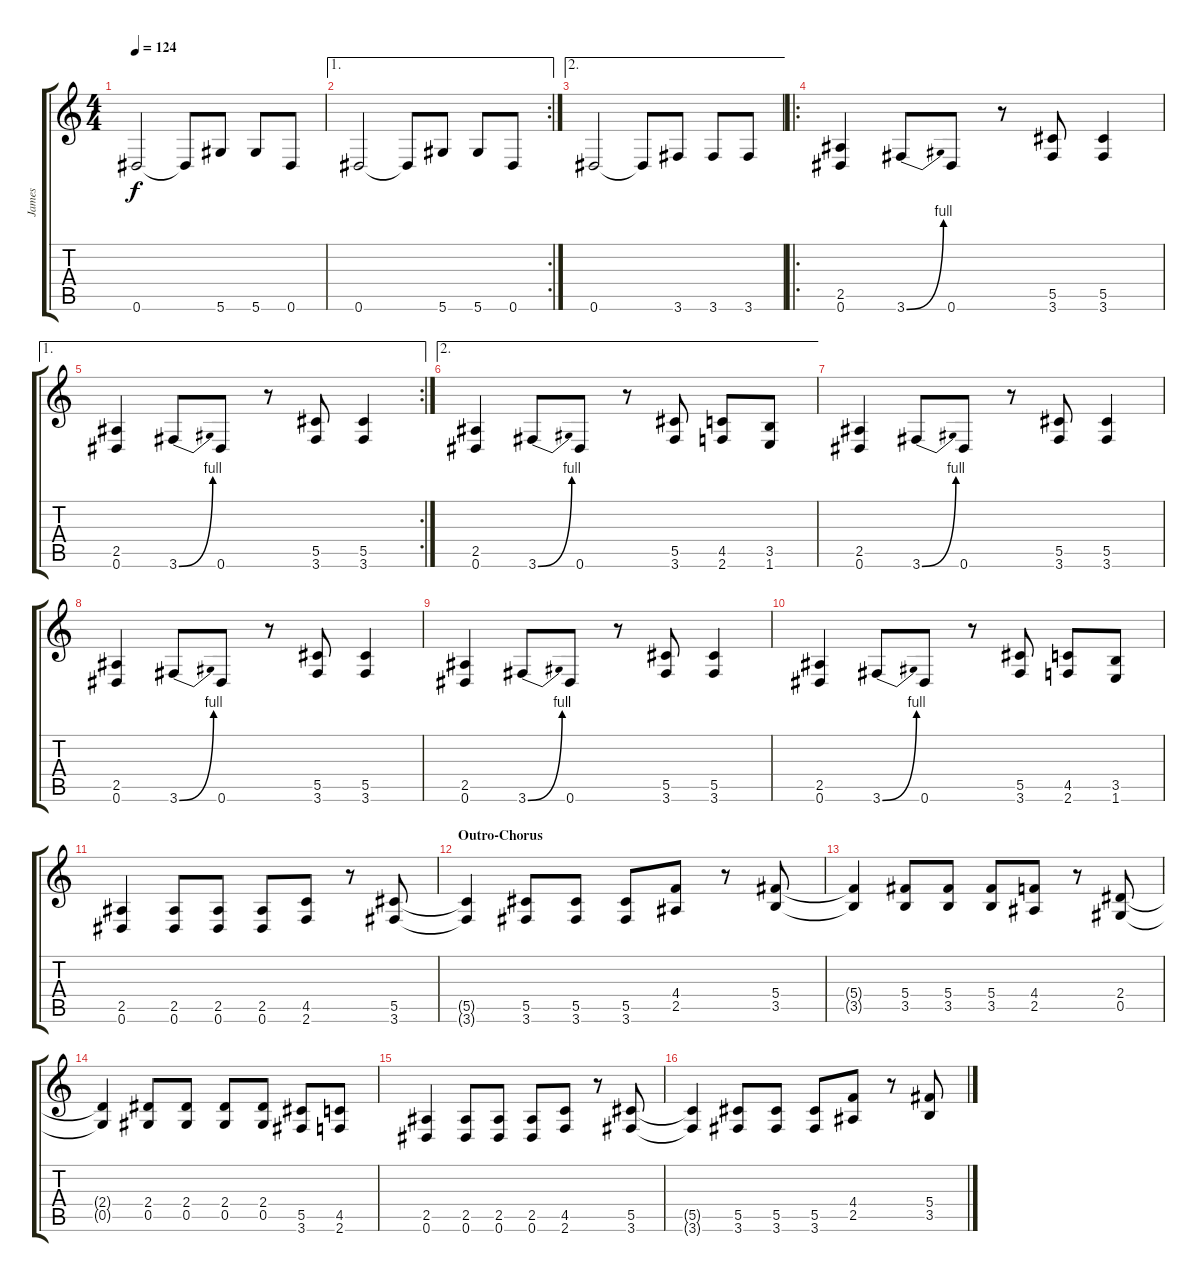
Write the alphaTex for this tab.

\track ("James" "James") {instrument distortionguitar}
\staff {score tabs}
\tuning (Eb4 Bb3 Gb3 Db3 Ab2 Eb2) {hide}
\ts (4 4)
\tempo 124
\clef g2
\ks c
0.6.2{dy f} 0.6{t}.8 5.6.8 5.6.8 0.6.8 |
\ae 1
\rc 2
0.6.2 0.6{t}.8 5.6.8 5.6.8 0.6.8 |
\ae 2
0.6.2 0.6{t}.8 3.6.8 3.6.8 3.6.8 |
\ro
(2.5 0.6).4 3.6{be (bend 0 0 60 4)}.8 0.6.8 r.8 (5.5 3.6).8 (5.5 3.6).4 |
\ae 1
\rc 2
(2.5 0.6).4 3.6{be (bend 0 0 60 4)}.8 0.6.8 r.8 (5.5 3.6).8 (5.5 3.6).4 |
\ae 2
(2.5 0.6).4 3.6{be (bend 0 0 60 4)}.8 0.6.8 r.8 (5.5 3.6).8 (4.5 2.6).8 (3.5 1.6).8 |
(2.5 0.6).4 3.6{be (bend 0 0 60 4)}.8 0.6.8 r.8 (5.5 3.6).8 (5.5 3.6).4 |
(2.5 0.6).4 3.6{be (bend 0 0 60 4)}.8 0.6.8 r.8 (5.5 3.6).8 (5.5 3.6).4 |
(2.5 0.6).4 3.6{be (bend 0 0 60 4)}.8 0.6.8 r.8 (5.5 3.6).8 (5.5 3.6).4 |
(2.5 0.6).4 3.6{be (bend 0 0 60 4)}.8 0.6.8 r.8 (5.5 3.6).8 (4.5 2.6).8 (3.5 1.6).8 |
(2.5 0.6).4 (2.5 0.6).8 (2.5 0.6).8 (2.5 0.6).8 (4.5 2.6).8 r.8 (5.5 3.6).8 |
\section ("" "Outro-Chorus")
(5.5{t} 3.6{t}).4 (5.5 3.6).8 (5.5 3.6).8 (5.5 3.6).8 (4.4 2.5).8 r.8 (5.4 3.5).8 |
(5.4{t} 3.5{t}).4 (5.4 3.5).8 (5.4 3.5).8 (5.4 3.5).8 (4.4 2.5).8 r.8 (2.4 0.5).8 |
(2.4{t} 0.5{t}).4 (2.4 0.5).8 (2.4 0.5).8 (2.4 0.5).8 (2.4 0.5).8 (5.5 3.6).8 (4.5 2.6).8 |
(2.5 0.6).4 (2.5 0.6).8 (2.5 0.6).8 (2.5 0.6).8 (4.5 2.6).8 r.8 (5.5 3.6).8 |
(5.5{t} 3.6{t}).4 (5.5 3.6).8 (5.5 3.6).8 (5.5 3.6).8 (4.4 2.5).8 r.8 (5.4 3.5).8
